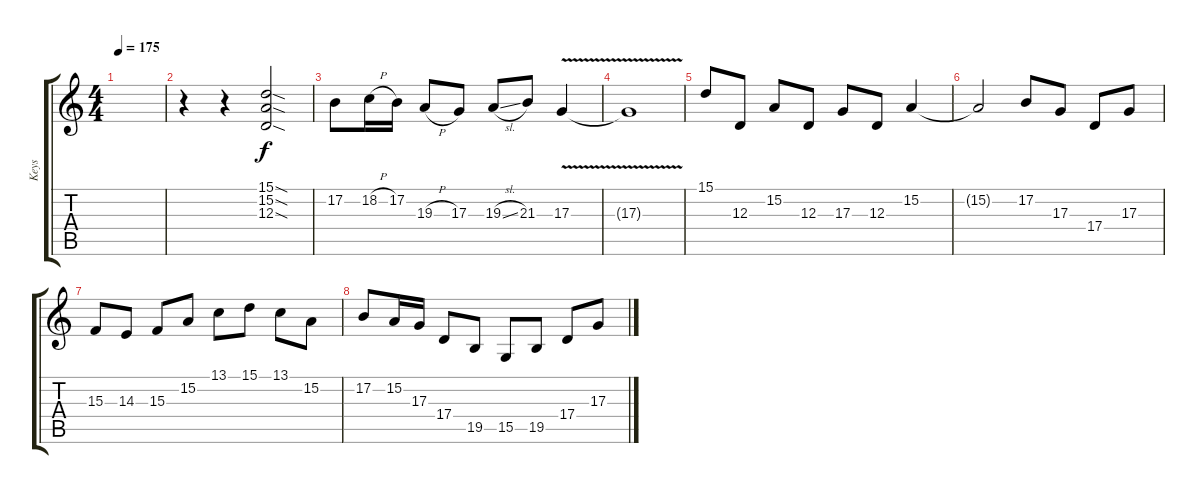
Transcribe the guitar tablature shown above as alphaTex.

\track ("Keys" "Keys") {instrument pad1newage}
\staff {score tabs}
\tuning (B3 Gb3 D3 A2 E2 B1) {hide}
\ts (4 4)
\tempo 175
\clef g2
\ks c
|
r.4 r.4 (15.1{sod} 15.2{sod} 12.3{sod}).2 |
17.2.8 18.2{h}.16 17.2.16 19.3{h}.8 17.3.8 19.3{sl}.8 21.3.8 17.3{v}.4 |
17.3{t}.1 |
15.1.8 12.3.8 15.2.8 12.3.8 17.3.8 12.3.8 15.2.4 |
15.2{t}.2 17.2.8 17.3.8 17.4.8 17.3.8 |
15.3.8 14.3.8 15.3.8 15.2.8 13.1.8 15.1.8 13.1.8 15.2.8 |
17.2.8 15.2.16 17.3.16 17.4.8 19.5.8 15.5.8 19.5.8 17.4.8 17.3.8
